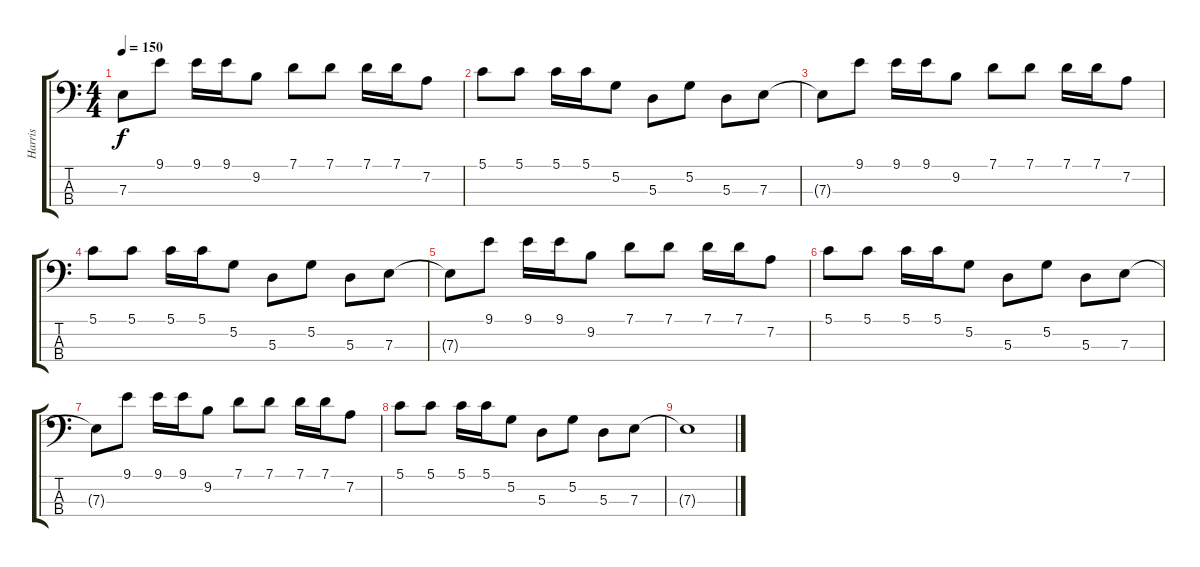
\track ("Harris" "Harris") {instrument electricbassfinger}
\staff {score tabs}
\tuning (G2 D2 A1 E1) {hide}
\ts (4 4)
\tempo 150
\clef f4
\ks c
7.3{t}.8{dy f} 9.1.8 9.1.16 9.1.16 9.2.8 7.1.8 7.1.8 7.1.16 7.1.16 7.2.8 |
5.1.8 5.1.8 5.1.16 5.1.16 5.2.8 5.3.8 5.2.8 5.3.8 7.3.8 |
7.3{t}.8 9.1.8 9.1.16 9.1.16 9.2.8 7.1.8 7.1.8 7.1.16 7.1.16 7.2.8 |
5.1.8 5.1.8 5.1.16 5.1.16 5.2.8 5.3.8 5.2.8 5.3.8 7.3.8 |
7.3{t}.8 9.1.8 9.1.16 9.1.16 9.2.8 7.1.8 7.1.8 7.1.16 7.1.16 7.2.8 |
5.1.8 5.1.8 5.1.16 5.1.16 5.2.8 5.3.8 5.2.8 5.3.8 7.3.8 |
7.3{t}.8 9.1.8 9.1.16 9.1.16 9.2.8 7.1.8 7.1.8 7.1.16 7.1.16 7.2.8 |
5.1.8 5.1.8 5.1.16 5.1.16 5.2.8 5.3.8 5.2.8 5.3.8 7.3.8 |
7.3{t}.1
